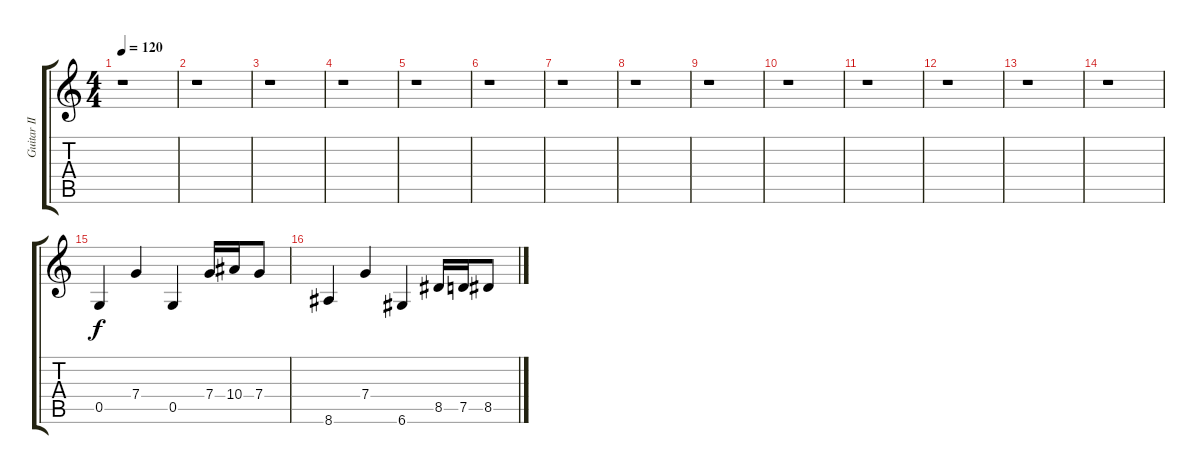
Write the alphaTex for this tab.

\track ("Guitar II" "Guitar II") {instrument distortionguitar}
\staff {score tabs}
\tuning (D4 A3 F3 C3 G2 D2) {hide}
\ts (4 4)
\tempo 120
\clef g2
\ks c
r.1{dy f} |
r.1 |
r.1 |
r.1 |
r.1 |
r.1 |
r.1 |
r.1 |
r.1 |
r.1 |
r.1 |
r.1 |
r.1 |
r.1 |
0.5.4 7.4.4 0.5.4 7.4.16 10.4.16 7.4.8 |
8.6.4 7.4.4 6.6.4 8.5.16 7.5.16 8.5.8
